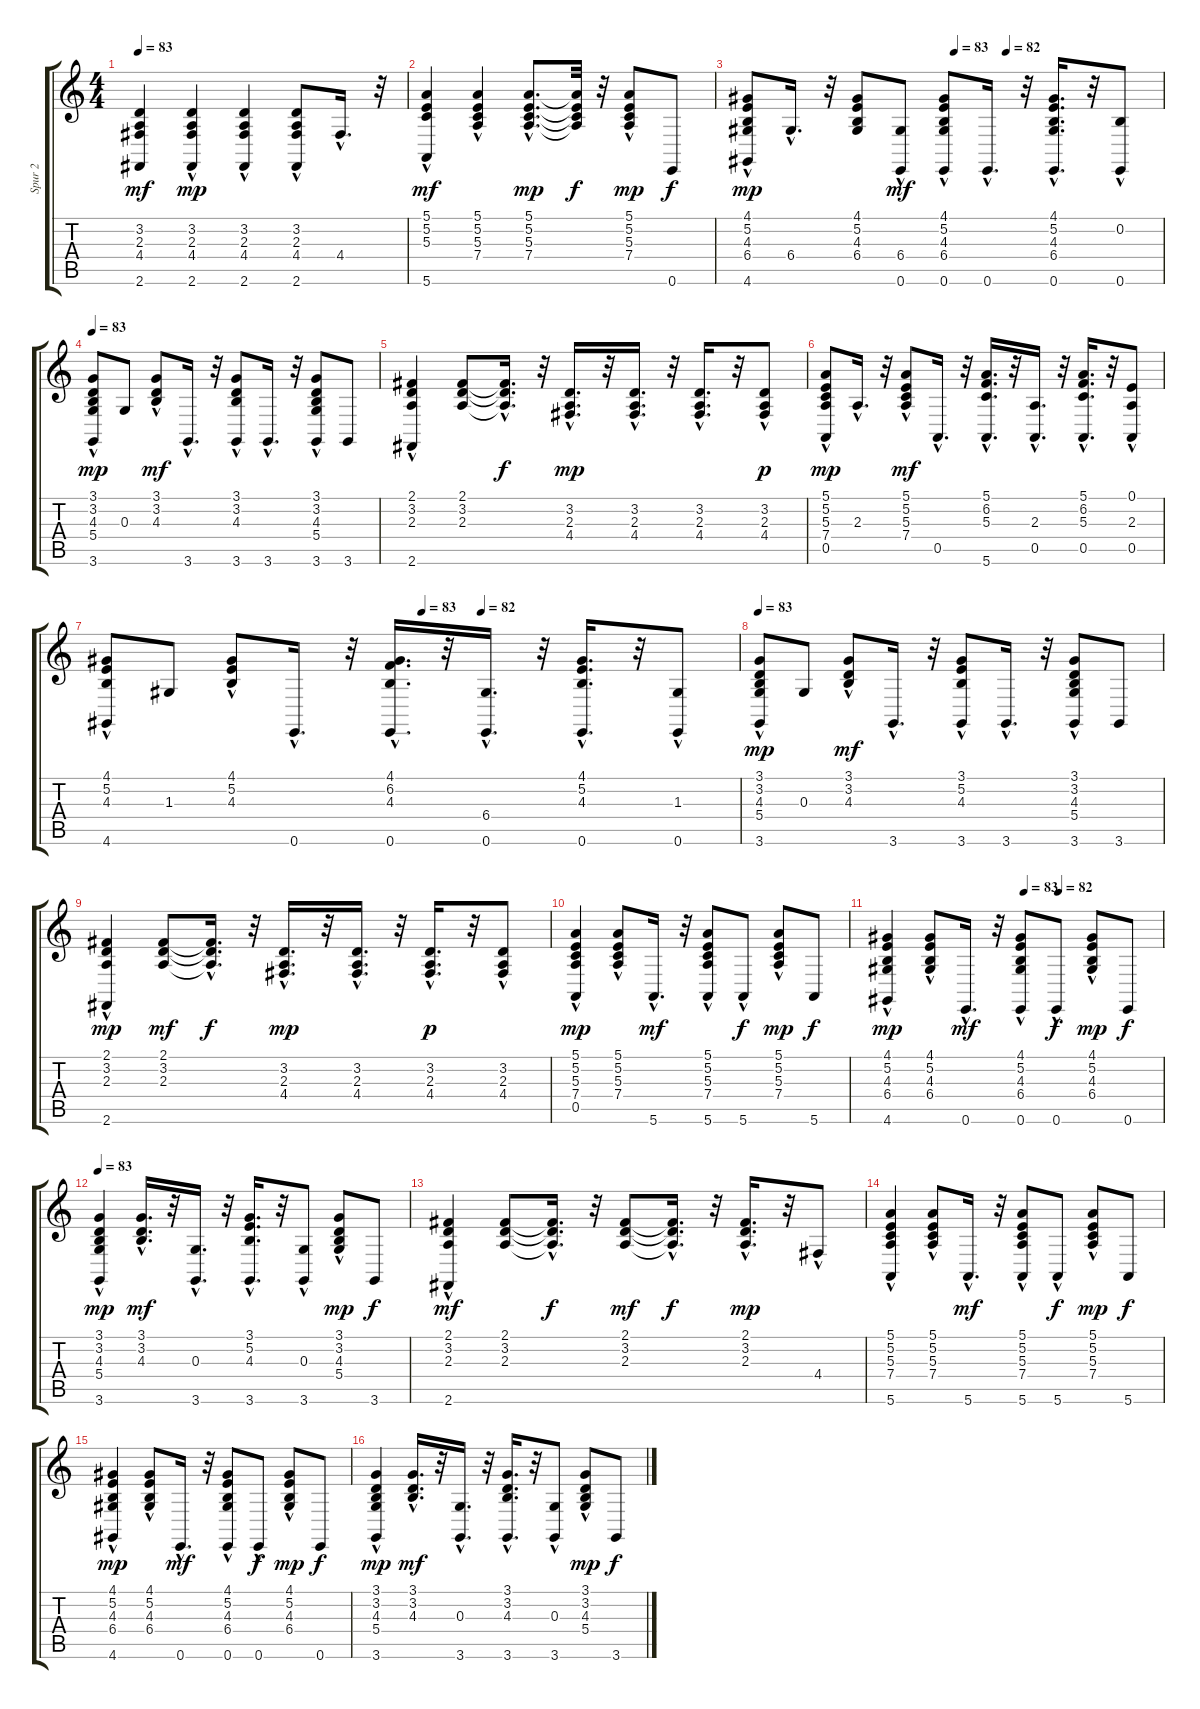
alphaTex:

\track ("Spur 2" "Spur 2") {instrument acousticgrandpiano}
\staff {score tabs}
\tuning (E4 B3 G3 D3 A2 E2) {hide}
\ts (4 4)
\tempo 83
\clef g2
\ks c
(3.2 2.3 4.4 2.6).4{dy mf} (3.2{hac} 2.3{hac} 4.4{hac} 2.6).4{dy mp} (3.2{hac} 2.3{hac} 4.4{hac} 2.6).4 (3.2 2.3{hac} 4.4 2.6).8 4.4{hac}.16{d} r.32 |
(5.1 5.2 5.3 5.6{hac}).4{dy mf} (5.1{hac} 5.2{hac} 5.3 7.4).4 (5.1{hac} 5.2{hac} 5.3{hac} 7.4{hac}).8{d dy mp} (5.1{t} 5.2{t} 5.3{t} 7.4{t}).32{dy f} r.32 (5.1{hac} 5.2{hac} 5.3 7.4).8{dy mp} 0.6.8{dy f} |
\tempo (83 0.5)
\tempo (82 0.625)
(4.1 5.2 4.3 6.4 4.6{hac}).8{dy mp} 6.4{hac}.16{d} r.32 (4.1 5.2 4.3 6.4).8 (6.4 0.6{hac}).8{dy mf} (4.1{hac} 5.2{hac} 4.3{hac} 6.4{hac} 0.6{hac}).8 0.6{hac}.16{d} r.32 (4.1{hac} 5.2{hac} 4.3{hac} 6.4{hac} 0.6{hac}).16{d} r.32 (0.2{hac} 0.6).8 |
\tempo 83
(3.1 3.2 4.3 5.4 3.6{hac}).8{dy mp} 0.3.8 (3.1{hac} 3.2{hac} 4.3{hac}).8{dy mf} 3.6{hac}.16{d} r.32 (3.1{hac} 3.2{hac} 4.3{hac} 3.6{hac}).8 3.6{hac}.16{d} r.32 (3.1{hac} 3.2{hac} 4.3{hac} 5.4{hac} 3.6{hac}).8 3.6.8 |
(2.1 3.2 2.3 2.6{hac}).4 (2.1 3.2 2.3).8 (2.1{hac t} 3.2{hac t} 2.3{hac t}).16{d dy f} r.32 (3.2{hac} 2.3{hac} 4.4{hac}).16{d dy mp} r.32 (3.2{hac} 2.3{hac} 4.4{hac}).16{d} r.32 (3.2{hac} 2.3{hac} 4.4{hac}).16{d} r.32 (3.2 2.3 4.4{hac}).8{dy p} |
(5.1 5.2 5.3 7.4 0.5{hac}).8{dy mp} 2.3{hac}.16{d} r.32 (5.1{hac} 5.2{hac} 5.3 7.4).8{dy mf} 0.5{hac}.16{d} r.32 (5.1{hac} 6.2{hac} 5.3{hac} 5.6{hac}).16{d} r.32 (2.3{hac} 0.5{hac}).16{d} r.32 (5.1{hac} 6.2{hac} 5.3{hac} 0.5{hac}).16{d} r.32 (0.1{hac} 2.3{hac} 0.5).8 |
\tempo (83 0.5)
\tempo (82 0.59375)
(4.1 5.2 4.3 4.6{hac}).8 1.3.8 (4.1{hac} 5.2{hac} 4.3{hac}).8 0.6{hac}.16{d} r.32 (4.1{hac} 6.2{hac} 4.3{hac} 0.6{hac}).16{d} r.32 (6.4{hac} 0.6{hac}).16{d} r.32 (4.1{hac} 5.2{hac} 4.3{hac} 0.6{hac}).16{d} r.32 (1.3{hac} 0.6).8 |
\tempo 83
(3.1 3.2 4.3 5.4 3.6{hac}).8{dy mp} 0.3.8 (3.1{hac} 3.2{hac} 4.3{hac}).8{dy mf} 3.6{hac}.16{d} r.32 (3.1{hac} 5.2{hac} 4.3{hac} 3.6{hac}).8 3.6{hac}.16{d} r.32 (3.1{hac} 3.2{hac} 4.3 5.4 3.6{hac}).8 3.6.8 |
(2.1 3.2 2.3 2.6{hac}).4{dy mp} (2.1 3.2 2.3).8{dy mf} (2.1{hac t} 3.2{hac t} 2.3{hac t}).16{d dy f} r.32 (3.2{hac} 2.3{hac} 4.4{hac}).16{d dy mp} r.32 (3.2{hac} 2.3{hac} 4.4{hac}).16{d} r.32 (3.2{hac} 2.3{hac} 4.4{hac}).16{d dy p} r.32 (3.2 2.3 4.4{hac}).8 |
(5.1 5.2 5.3 7.4 0.5{hac}).4{dy mp} (5.1{hac} 5.2{hac} 5.3 7.4).8 5.6{hac}.16{d dy mf} r.32 (5.1{hac} 5.2{hac} 5.3{hac} 7.4{hac} 5.6{hac}).8 5.6{hac}.8{dy f} (5.1{hac} 5.2{hac} 5.3 7.4).8{dy mp} 5.6.8{dy f} |
\tempo (83 0.5)
\tempo (82 0.625)
(4.1 5.2 4.3 6.4 4.6{hac}).4{dy mp} (4.1{hac} 5.2{hac} 4.3 6.4).8 0.6{hac}.16{d dy mf} r.32 (4.1{hac} 5.2{hac} 4.3{hac} 6.4{hac} 0.6{hac}).8 0.6{hac}.8{dy f} (4.1{hac} 5.2{hac} 4.3{hac} 6.4{hac}).8{dy mp} 0.6.8{dy f} |
\tempo 83
(3.1 3.2 4.3 5.4 3.6{hac}).4{dy mp} (3.1{hac} 3.2{hac} 4.3{hac}).16{d dy mf} r.32 (0.3{hac} 3.6{hac}).16{d} r.32 (3.1{hac} 5.2{hac} 4.3{hac} 3.6{hac}).16{d} r.32 (0.3{hac} 3.6{hac}).8 (3.1{hac} 3.2{hac} 4.3{hac} 5.4{hac}).8{dy mp} 3.6.8{dy f} |
(2.1 3.2 2.3 2.6{hac}).4{dy mf} (2.1 3.2 2.3).8 (2.1{hac t} 3.2{hac t} 2.3{hac t}).16{d dy f} r.32 (2.1 3.2 2.3).8{dy mf} (2.1{hac t} 3.2{hac t} 2.3{hac t}).16{d dy f} r.32 (2.1{hac} 3.2{hac} 2.3{hac}).16{d dy mp} r.32 4.4{hac}.8 |
(5.1 5.2 5.3 7.4 5.6{hac}).4 (5.1{hac} 5.2{hac} 5.3 7.4).8 5.6{hac}.16{d dy mf} r.32 (5.1{hac} 5.2{hac} 5.3{hac} 7.4{hac} 5.6{hac}).8 5.6{hac}.8{dy f} (5.1{hac} 5.2{hac} 5.3{hac} 7.4{hac}).8{dy mp} 5.6.8{dy f} |
(4.1 5.2 4.3 6.4 4.6{hac}).4{dy mp} (4.1{hac} 5.2{hac} 4.3{hac} 6.4{hac}).8 0.6{hac}.16{d dy mf} r.32 (4.1{hac} 5.2{hac} 4.3{hac} 6.4{hac} 0.6{hac}).8 0.6{hac}.8{dy f} (4.1{hac} 5.2{hac} 4.3{hac} 6.4{hac}).8{dy mp} 0.6.8{dy f} |
(3.1 3.2 4.3 5.4 3.6{hac}).4{dy mp} (3.1{hac} 3.2{hac} 4.3{hac}).16{d dy mf} r.32 (0.3{hac} 3.6{hac}).16{d} r.32 (3.1{hac} 3.2{hac} 4.3{hac} 3.6{hac}).16{d} r.32 (0.3{hac} 3.6{hac}).8 (3.1{hac} 3.2{hac} 4.3{hac} 5.4{hac}).8{dy mp} 3.6.8{dy f}
